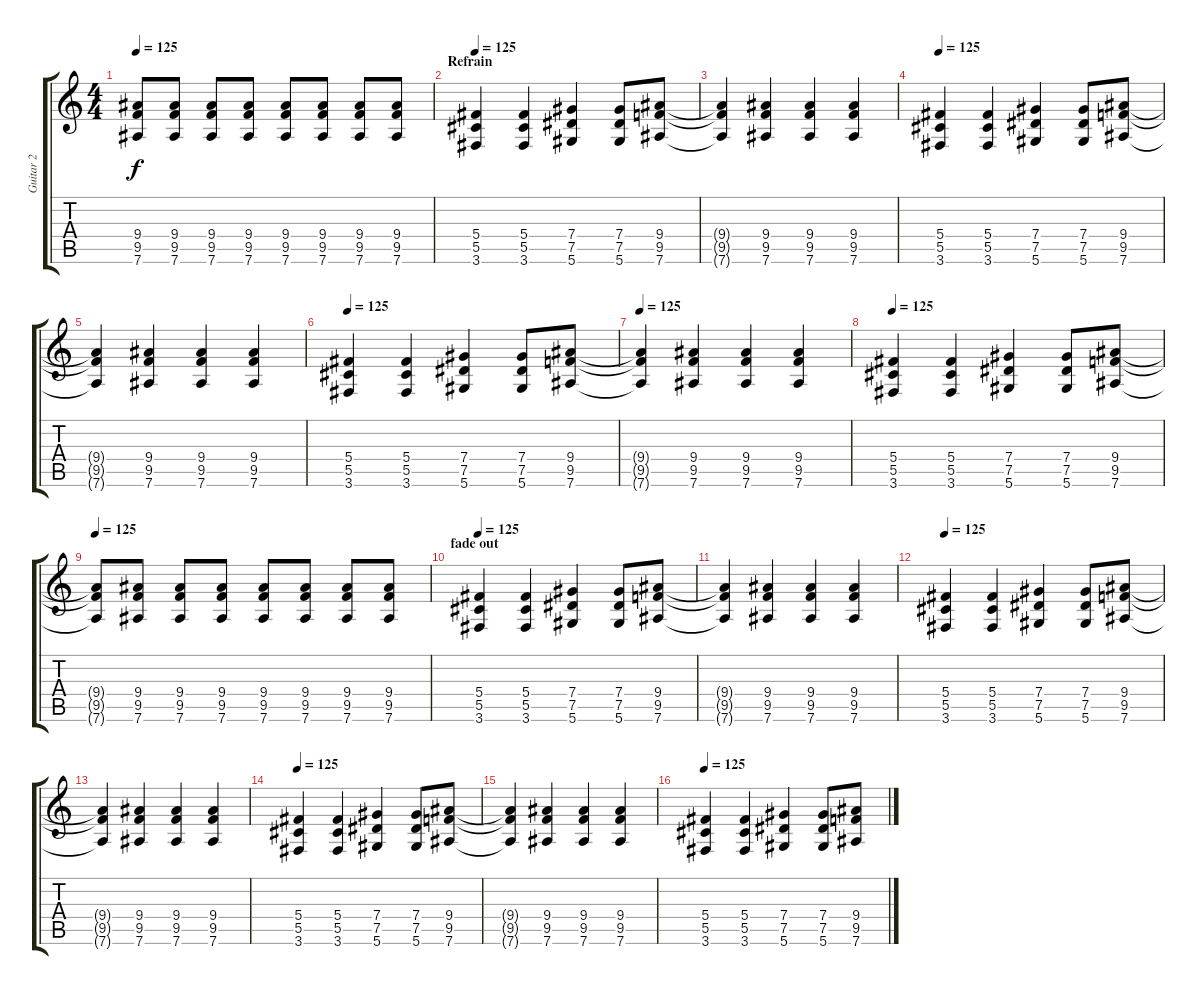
\track ("Guitar 2" "Guitar 2") {instrument electricguitarjazz}
\staff {score tabs}
\tuning (Eb4 Bb3 Gb3 Db3 Ab2 Eb2) {hide}
\ts (4 4)
\tempo 125
\clef g2
\ks c
(9.4{t} 9.5{t} 7.6{t}).8{dy f} (9.4 9.5 7.6).8 (9.4 9.5 7.6).8 (9.4 9.5 7.6).8 (9.4 9.5 7.6).8 (9.4 9.5 7.6).8 (9.4 9.5 7.6).8 (9.4 9.5 7.6).8 |
\section ("" "Refrain")
\tempo 125
(5.4 5.5 3.6).4{volume 13 instrument distortionguitar} (5.4 5.5 3.6).4 (7.4 7.5 5.6).4 (7.4 7.5 5.6).8 (9.4 9.5 7.6).8 |
(9.4{t} 9.5{t} 7.6{t}).4 (9.4 9.5 7.6).4 (9.4 9.5 7.6).4 (9.4 9.5 7.6).4 |
\tempo 125
(5.4 5.5 3.6).4{instrument distortionguitar} (5.4 5.5 3.6).4 (7.4 7.5 5.6).4 (7.4 7.5 5.6).8 (9.4 9.5 7.6).8 |
(9.4{t} 9.5{t} 7.6{t}).4 (9.4 9.5 7.6).4 (9.4 9.5 7.6).4 (9.4 9.5 7.6).4 |
\tempo 125
(5.4 5.5 3.6).4{instrument distortionguitar} (5.4 5.5 3.6).4 (7.4 7.5 5.6).4 (7.4 7.5 5.6).8 (9.4 9.5 7.6).8 |
\tempo 125
(9.4{t} 9.5{t} 7.6{t}).4 (9.4 9.5 7.6).4 (9.4 9.5 7.6).4 (9.4 9.5 7.6).4 |
\tempo 125
(5.4 5.5 3.6).4{instrument distortionguitar} (5.4 5.5 3.6).4 (7.4 7.5 5.6).4 (7.4 7.5 5.6).8 (9.4 9.5 7.6).8 |
\tempo 125
(9.4{t} 9.5{t} 7.6{t}).8 (9.4 9.5 7.6).8 (9.4 9.5 7.6).8 (9.4 9.5 7.6).8 (9.4 9.5 7.6).8 (9.4 9.5 7.6).8 (9.4 9.5 7.6).8 (9.4 9.5 7.6).8 |
\section ("" "fade out")
\tempo 125
(5.4 5.5 3.6).4{volume 13 instrument distortionguitar} (5.4 5.5 3.6).4{volume 9} (7.4 7.5 5.6).4 (7.4 7.5 5.6).8 (9.4 9.5 7.6).8 |
(9.4{t} 9.5{t} 7.6{t}).4 (9.4 9.5 7.6).4 (9.4 9.5 7.6).4 (9.4 9.5 7.6).4 |
\tempo 125
(5.4 5.5 3.6).4{volume 6 instrument distortionguitar} (5.4 5.5 3.6).4 (7.4 7.5 5.6).4 (7.4 7.5 5.6).8 (9.4 9.5 7.6).8 |
(9.4{t} 9.5{t} 7.6{t}).4 (9.4 9.5 7.6).4 (9.4 9.5 7.6).4 (9.4 9.5 7.6).4 |
\tempo 125
(5.4 5.5 3.6).4{volume 3 instrument distortionguitar} (5.4 5.5 3.6).4 (7.4 7.5 5.6).4 (7.4 7.5 5.6).8 (9.4 9.5 7.6).8 |
(9.4{t} 9.5{t} 7.6{t}).4 (9.4 9.5 7.6).4 (9.4 9.5 7.6).4 (9.4 9.5 7.6).4 |
\tempo 125
(5.4 5.5 3.6).4{volume 0 instrument distortionguitar} (5.4 5.5 3.6).4 (7.4 7.5 5.6).4 (7.4 7.5 5.6).8 (9.4 9.5 7.6).8
